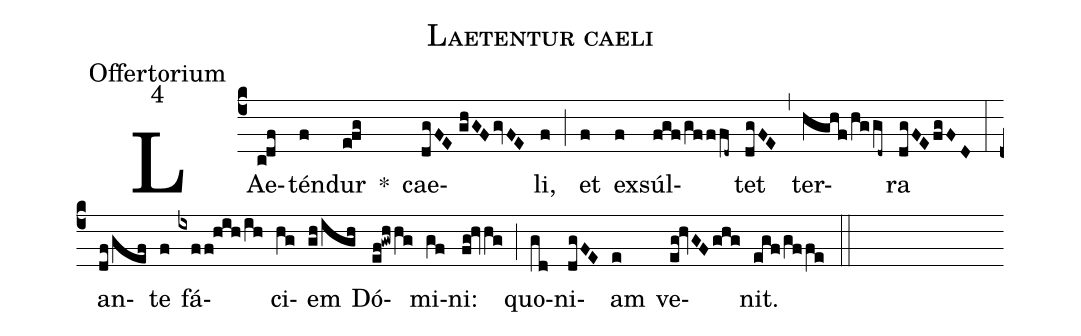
name:Laetentur caeli;
office-part:Offertorium;
mode:4;
%%
(c4) LAe(c!df)tén(f)dur(e!fg) *() cae(dgFE//ghGFgvFE)li,(f) (;) et(f) ex(f)súl(fgf/gfffd~)tet(dgFE) (,) ter(hghf/hg/gd~)ra(dgFEfgFD) (:) an(df/gef)te(f) fá(ixff!hih/ih)ci(hg)em(gh/igh) Dó(ef!gwh/hg)mi(gf)ni:(fg!hvhg) (;) quo(gd)ni(dgFE)am(e) ve(eg!hvGFghg)nit.(egf/gffe) (::)
